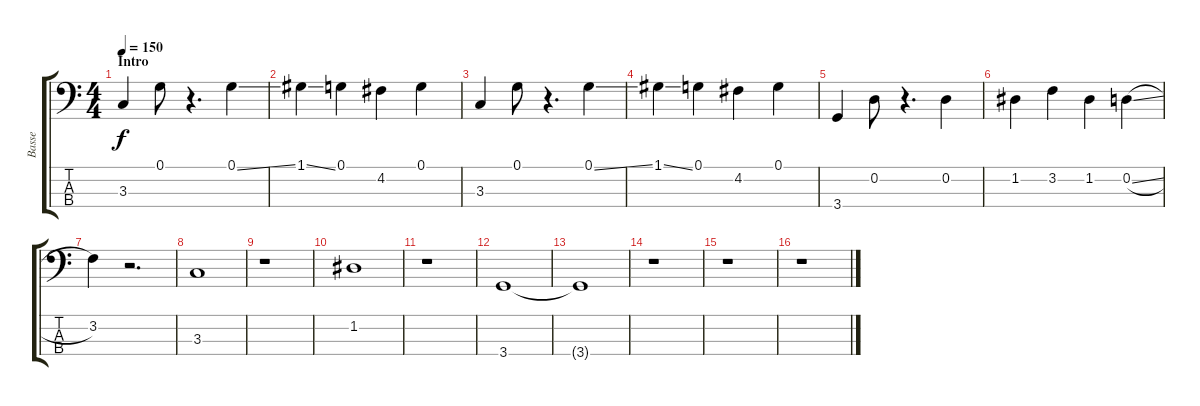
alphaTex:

\track ("Basse" "Basse") {instrument electricbassfinger}
\staff {score tabs}
\tuning (G2 D2 A1 E1) {hide}
\ts (4 4)
\section ("" "Intro")
\tempo 150
\clef f4
\ks c
3.3.4{dy f instrument electricbassfinger} 0.1.8 r.4{d} 0.1{ss}.4 |
1.1{ss}.4 0.1.4 4.2.4 0.1.4 |
3.3.4 0.1.8 r.4{d} 0.1{ss}.4 |
1.1{ss}.4 0.1.4 4.2.4 0.1.4 |
3.4.4 0.2.8 r.4{d} 0.2.4 |
1.2.4 3.2.4 1.2.4 0.2{sl}.4 |
3.2.4 r.2{d} |
3.3.1 |
r.1 |
1.2.1 |
r.1 |
3.4.1 |
3.4{t}.1 |
r.1 |
r.1 |
r.1
